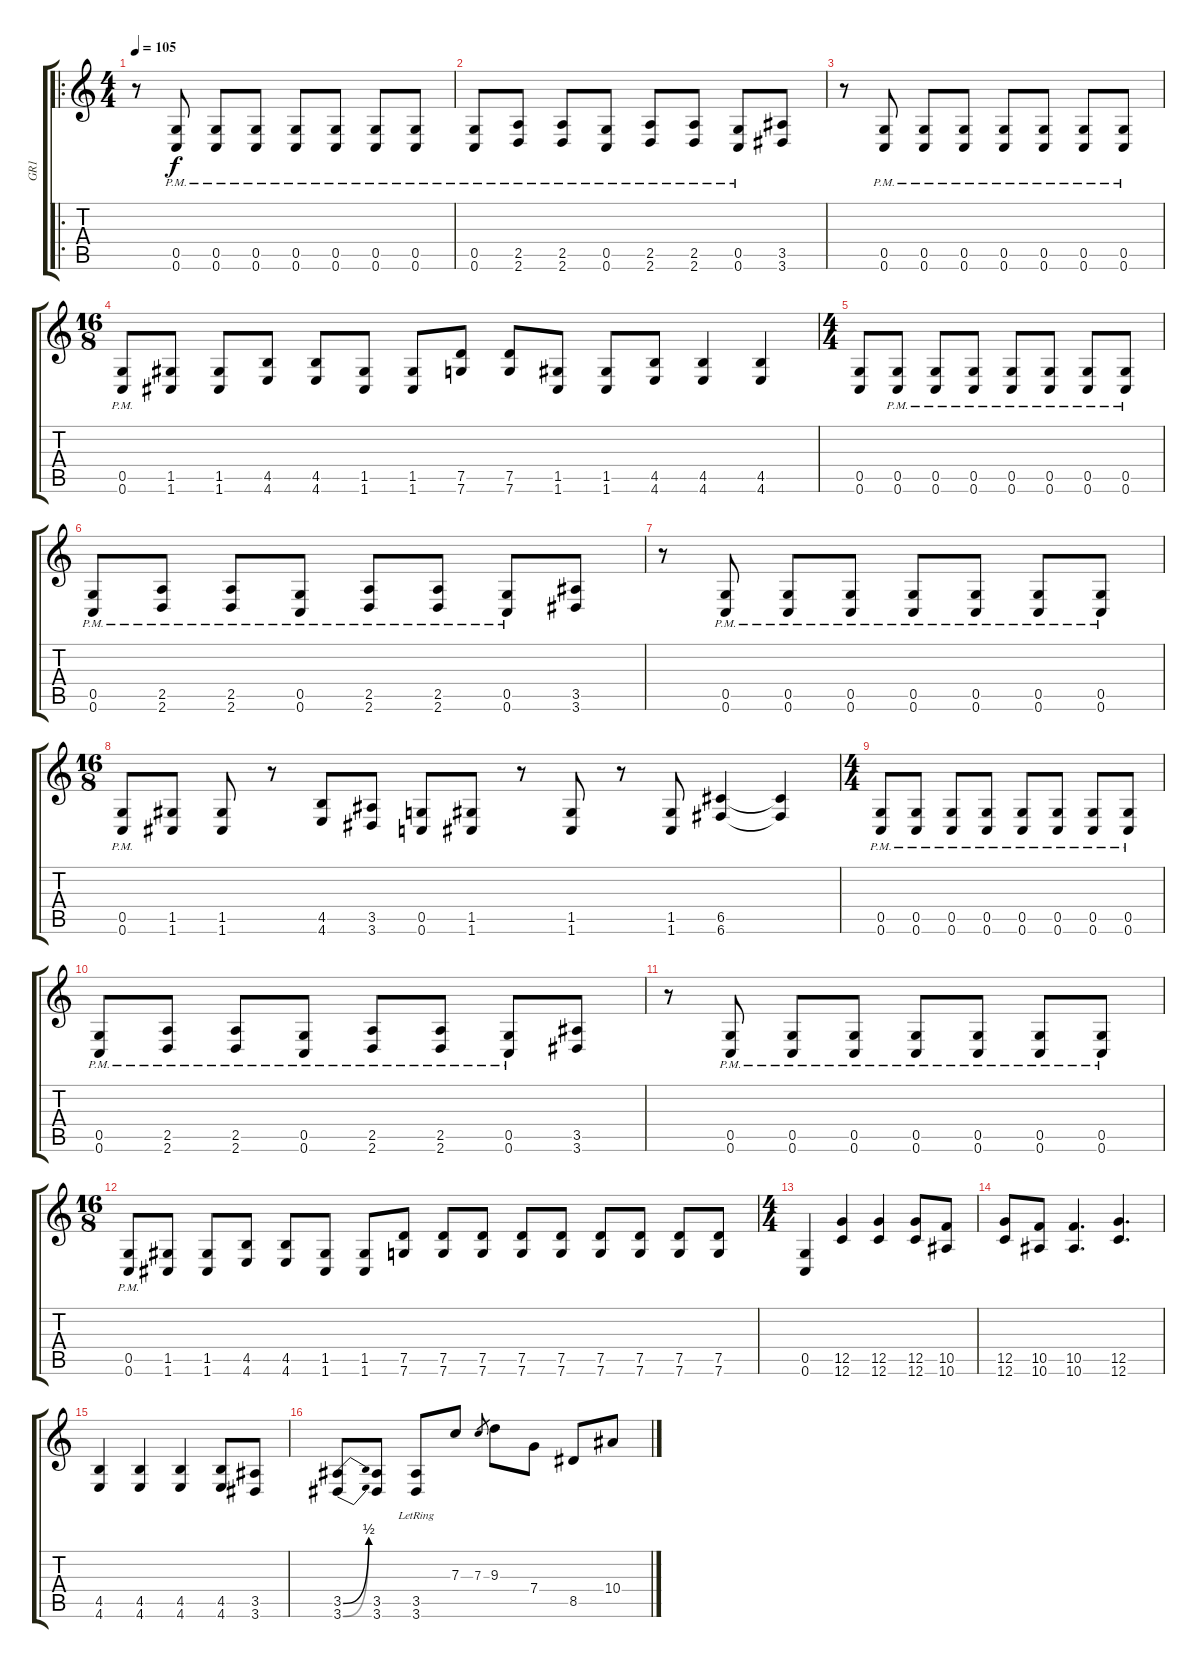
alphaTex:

\track ("GR1" "GR1") {instrument overdrivenguitar}
\staff {score tabs}
\tuning (D4 A3 F3 C3 G2 C2) {hide}
\ro
\ts (4 4)
\tempo 105
\clef g2
\ks c
r.8{dy f} (0.5{pm} 0.6{pm}).8 (0.5{pm} 0.6{pm}).8 (0.5{pm} 0.6{pm}).8 (0.5{pm} 0.6{pm}).8 (0.5{pm} 0.6{pm}).8 (0.5{pm} 0.6{pm}).8 (0.5{pm} 0.6{pm}).8 |
(0.5{pm} 0.6{pm}).8 (2.5{pm} 2.6{pm}).8 (2.5{pm} 2.6{pm}).8 (0.5{pm} 0.6{pm}).8 (2.5{pm} 2.6{pm}).8 (2.5{pm} 2.6{pm}).8 (0.5{pm} 0.6{pm}).8 (3.5 3.6).8 |
r.8 (0.5{pm} 0.6{pm}).8 (0.5{pm} 0.6{pm}).8 (0.5{pm} 0.6{pm}).8 (0.5{pm} 0.6{pm}).8 (0.5{pm} 0.6{pm}).8 (0.5{pm} 0.6{pm}).8 (0.5{pm} 0.6{pm}).8 |
\ts (16 8)
(0.5{pm} 0.6{pm}).8 (1.5 1.6).8 (1.5 1.6).8 (4.5 4.6).8 (4.5 4.6).8 (1.5 1.6).8 (1.5 1.6).8 (7.5 7.6).8 (7.5 7.6).8 (1.5 1.6).8 (1.5 1.6).8 (4.5 4.6).8 (4.5 4.6).4 (4.5 4.6).4 |
\ts (4 4)
(0.5 0.6).8 (0.5{pm} 0.6{pm}).8 (0.5{pm} 0.6{pm}).8 (0.5{pm} 0.6{pm}).8 (0.5{pm} 0.6{pm}).8 (0.5{pm} 0.6{pm}).8 (0.5{pm} 0.6{pm}).8 (0.5{pm} 0.6{pm}).8 |
(0.5{pm} 0.6{pm}).8 (2.5{pm} 2.6{pm}).8 (2.5{pm} 2.6{pm}).8 (0.5{pm} 0.6{pm}).8 (2.5{pm} 2.6{pm}).8 (2.5{pm} 2.6{pm}).8 (0.5{pm} 0.6{pm}).8 (3.5 3.6).8 |
r.8 (0.5{pm} 0.6{pm}).8 (0.5{pm} 0.6{pm}).8 (0.5{pm} 0.6{pm}).8 (0.5{pm} 0.6{pm}).8 (0.5{pm} 0.6{pm}).8 (0.5{pm} 0.6{pm}).8 (0.5{pm} 0.6{pm}).8 |
\ts (16 8)
(0.5{pm} 0.6{pm}).8 (1.5 1.6).8 (1.5 1.6).8 r.8 (4.5 4.6).8 (3.5 3.6).8 (0.5 0.6).8 (1.5 1.6).8 r.8 (1.5 1.6).8 r.8 (1.5 1.6).8 (6.5 6.6).4 (6.5{t} 6.6{t}).4 |
\ts (4 4)
(0.5{pm} 0.6{pm}).8 (0.5{pm} 0.6{pm}).8 (0.5{pm} 0.6{pm}).8 (0.5{pm} 0.6{pm}).8 (0.5{pm} 0.6{pm}).8 (0.5{pm} 0.6{pm}).8 (0.5{pm} 0.6{pm}).8 (0.5{pm} 0.6{pm}).8 |
(0.5{pm} 0.6{pm}).8 (2.5{pm} 2.6{pm}).8 (2.5{pm} 2.6{pm}).8 (0.5{pm} 0.6{pm}).8 (2.5{pm} 2.6{pm}).8 (2.5{pm} 2.6{pm}).8 (0.5{pm} 0.6{pm}).8 (3.5 3.6).8 |
r.8 (0.5{pm} 0.6{pm}).8 (0.5{pm} 0.6{pm}).8 (0.5{pm} 0.6{pm}).8 (0.5{pm} 0.6{pm}).8 (0.5{pm} 0.6{pm}).8 (0.5{pm} 0.6{pm}).8 (0.5{pm} 0.6{pm}).8 |
\ts (16 8)
(0.5{pm} 0.6{pm}).8 (1.5 1.6).8 (1.5 1.6).8 (4.5 4.6).8 (4.5 4.6).8 (1.5 1.6).8 (1.5 1.6).8 (7.5 7.6).8 (7.5 7.6).8 (7.5 7.6).8 (7.5 7.6).8 (7.5 7.6).8 (7.5 7.6).8 (7.5 7.6).8 (7.5 7.6).8 (7.5 7.6).8 |
\ts (4 4)
(0.5 0.6).4 (12.5 12.6).4 (12.5 12.6).4 (12.5 12.6).8 (10.5 10.6).8 |
(12.5 12.6).8 (10.5 10.6).8 (10.5 10.6).4{d} (12.5 12.6).4{d} |
(4.5 4.6).4 (4.5 4.6).4 (4.5 4.6).4 (4.5 4.6).8 (3.5 3.6).8 |
(3.5{be (bend 0 0 60 2)} 3.6{be (bend 0 0 60 2)}).8 (3.5 3.6).8 (3.5{lr} 3.6{lr}).8 7.3.8 7.3.8{gr} 9.3.8 7.4.8 8.5.8 10.4.8
